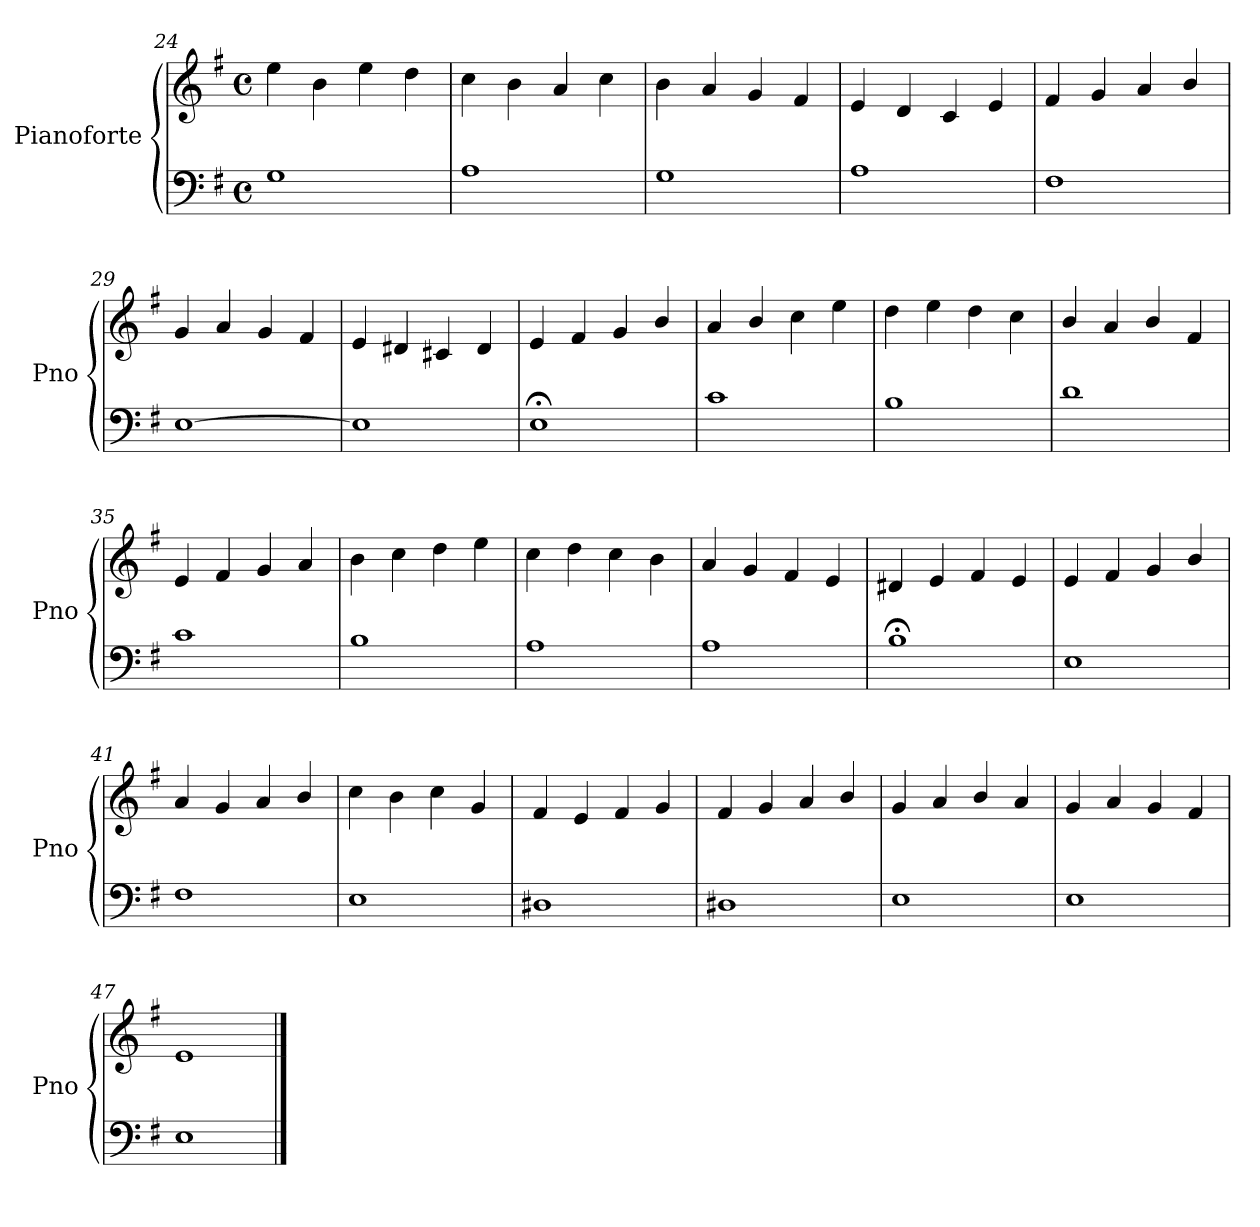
**kern	**kern
*part1	*part1
*staff2	*staff1
*I"Pianoforte	*
*I'Pno	*
*clefF4	*clefG2
*k[f#]	*k[f#]
*e:	*e:
*M4/4	*M4/4
*met(c)	*met(c)
=24	=24
1G	4ee\
.	4b\
.	4ee\
.	4dd\
=25	=25
1A	4cc\
.	4b\
.	4a/
.	4cc\
=26	=26
1G	4b\
.	4a/
.	4g/
.	4f#/
=27	=27
1A	4e/
.	4d/
.	4c/
.	4e/
=28	=28
1F#	4f#/
.	4g/
.	4a/
.	4b/
=29	=29
[1E	4g/
.	4a/
.	4g/
.	4f#/
=30	=30
1E]	4e/
.	4d#X/
.	4c#X/
.	4d#/
=31	=31
1E;<	4e/
.	4f#/
.	4g/
.	4b/
=32	=32
1c	4a/
.	4b/
.	4cc\
.	4ee\
=33	=33
1B	4dd\
.	4ee\
.	4dd\
.	4cc\
=34	=34
1d	4b/
.	4a/
.	4b/
.	4f#/
=35	=35
1c	4e/
.	4f#/
.	4g/
.	4a/
=36	=36
1B	4b\
.	4cc\
.	4dd\
.	4ee\
=37	=37
1A	4cc\
.	4dd\
.	4cc\
.	4b\
=38	=38
1A	4a/
.	4g/
.	4f#/
.	4e/
=39	=39
1B;<	4d#X/
.	4e/
.	4f#/
.	4e/
=40	=40
1E	4e/
.	4f#/
.	4g/
.	4b/
=41	=41
1F#	4a/
.	4g/
.	4a/
.	4b/
=42	=42
1E	4cc\
.	4b\
.	4cc\
.	4g/
=43	=43
1D#X	4f#/
.	4e/
.	4f#/
.	4g/
=44	=44
1D#X	4f#/
.	4g/
.	4a/
.	4b/
=45	=45
1E	4g/
.	4a/
.	4b/
.	4a/
=46	=46
1E	4g/
.	4a/
.	4g/
.	4f#/
=47	=47
1E	1e
==	==
*-	*-
